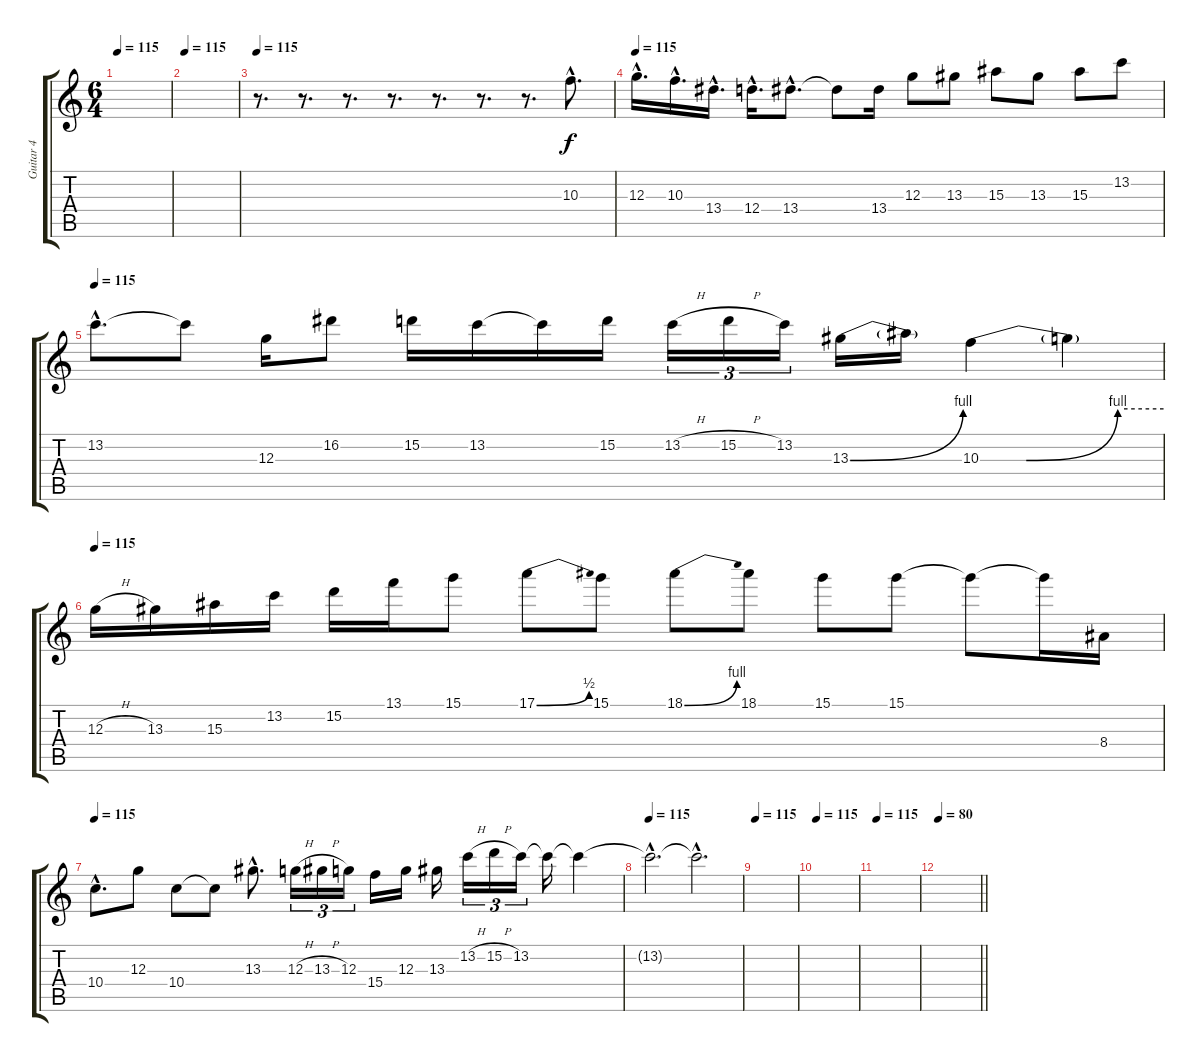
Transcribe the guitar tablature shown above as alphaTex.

\track ("Guitar 4" "Guitar 4") {instrument acousticguitarsteel}
\staff {score tabs}
\tuning (E4 B3 G3 D3 A2 E2) {hide}
\ts (6 4)
\tempo 115
\clef g2
\ks c
|
\tempo 115
|
\tempo 115
r.8{d instrument overdrivenguitar} r.8{d} r.8{d} r.8{d} r.8{d} r.8{d} r.8{d} 10.3{hac}.8{d balance 8 instrument overdrivenguitar} |
\tempo 115
12.3{hac}.16{d instrument overdrivenguitar} 10.3{hac}.16{d} 13.4{hac}.16{d} 12.4{hac}.16{d} 13.4{hac}.8{d} 13.4{t}.8 13.4.16 12.3.8 13.3.8 15.3.8 13.3.8 15.3.8 13.2.8 |
\tempo 115
13.2{hac}.8{d instrument overdrivenguitar} 13.2{t}.8 12.3.16 16.2.8 15.2.16 13.2.16 13.2{t}.16 15.2.16 13.2{h}.16{tu (3 2)} 15.2{h}.16{tu (3 2)} 13.2.16{tu (3 2)} 13.3{be (bend 0 0 60 4)}.16 13.3{t}.16 10.3{be (custom 0 0 15 0 45 4 60 4)}.4 10.3{t}.4 |
\tempo 115
12.3{h}.16{instrument overdrivenguitar} 13.3.16 15.3.16 13.2.16 15.2.16 13.1.16 15.1.8 17.1{be (bend 0 0 60 2)}.8 15.1.8 18.1{be (bend 0 0 60 4)}.8 18.1.8 15.1.8 15.1.8 15.1{t}.8 15.1{t}.16 8.4.16 |
\tempo 115
10.4{hac}.8{d instrument overdrivenguitar} 12.3.8 10.4.8 10.4{t}.8 13.3{hac}.8{d} 12.3{h}.16{tu (3 2)} 13.3{h}.16{tu (3 2)} 12.3.16{tu (3 2)} 15.4.16 12.3.16 13.3.16 13.2{h}.16{tu (3 2)} 15.2{h}.16{tu (3 2)} 13.2.16{tu (3 2) volume 0} 13.2{t}.16 13.2{t}.4 |
\tempo 115
13.2{hac t}.2{d} 13.2{hac t}.2{d} |
\tempo 115
|
\tempo 115
|
\tempo 115
|
\tempo 80
\barLineRight lightlight
